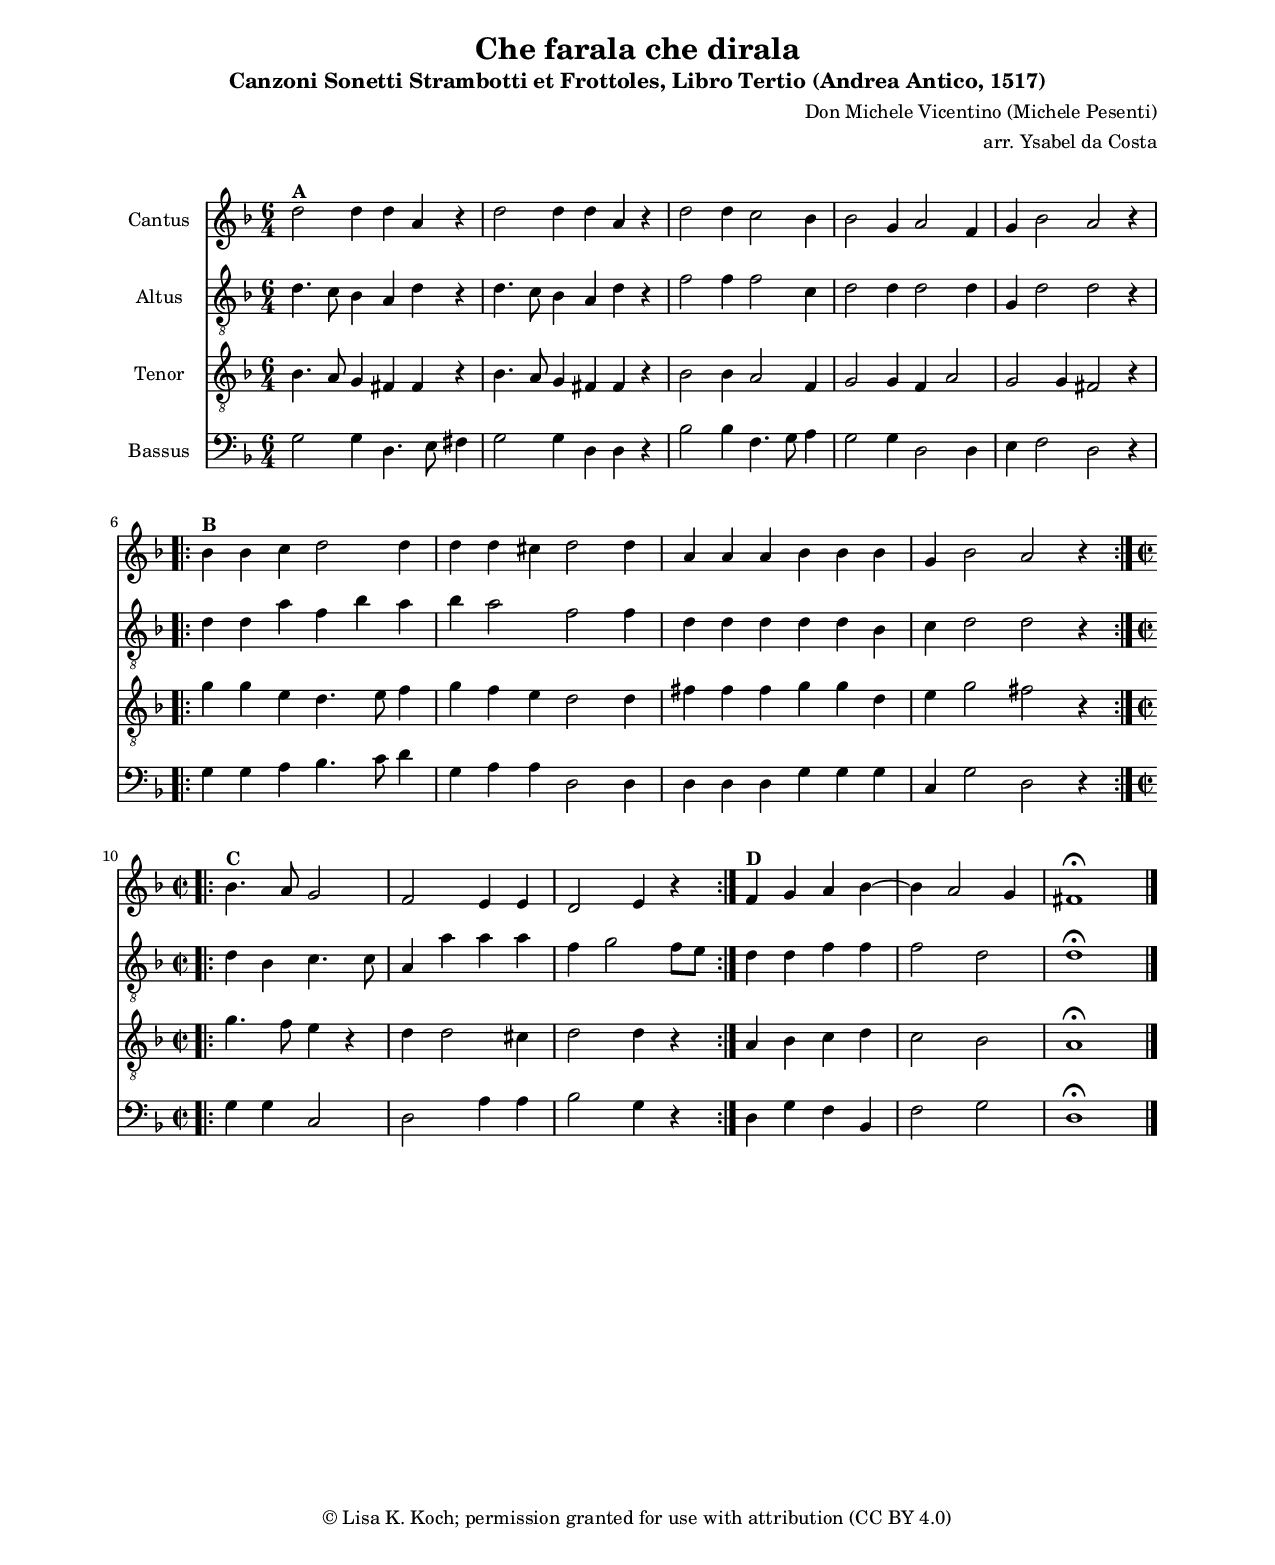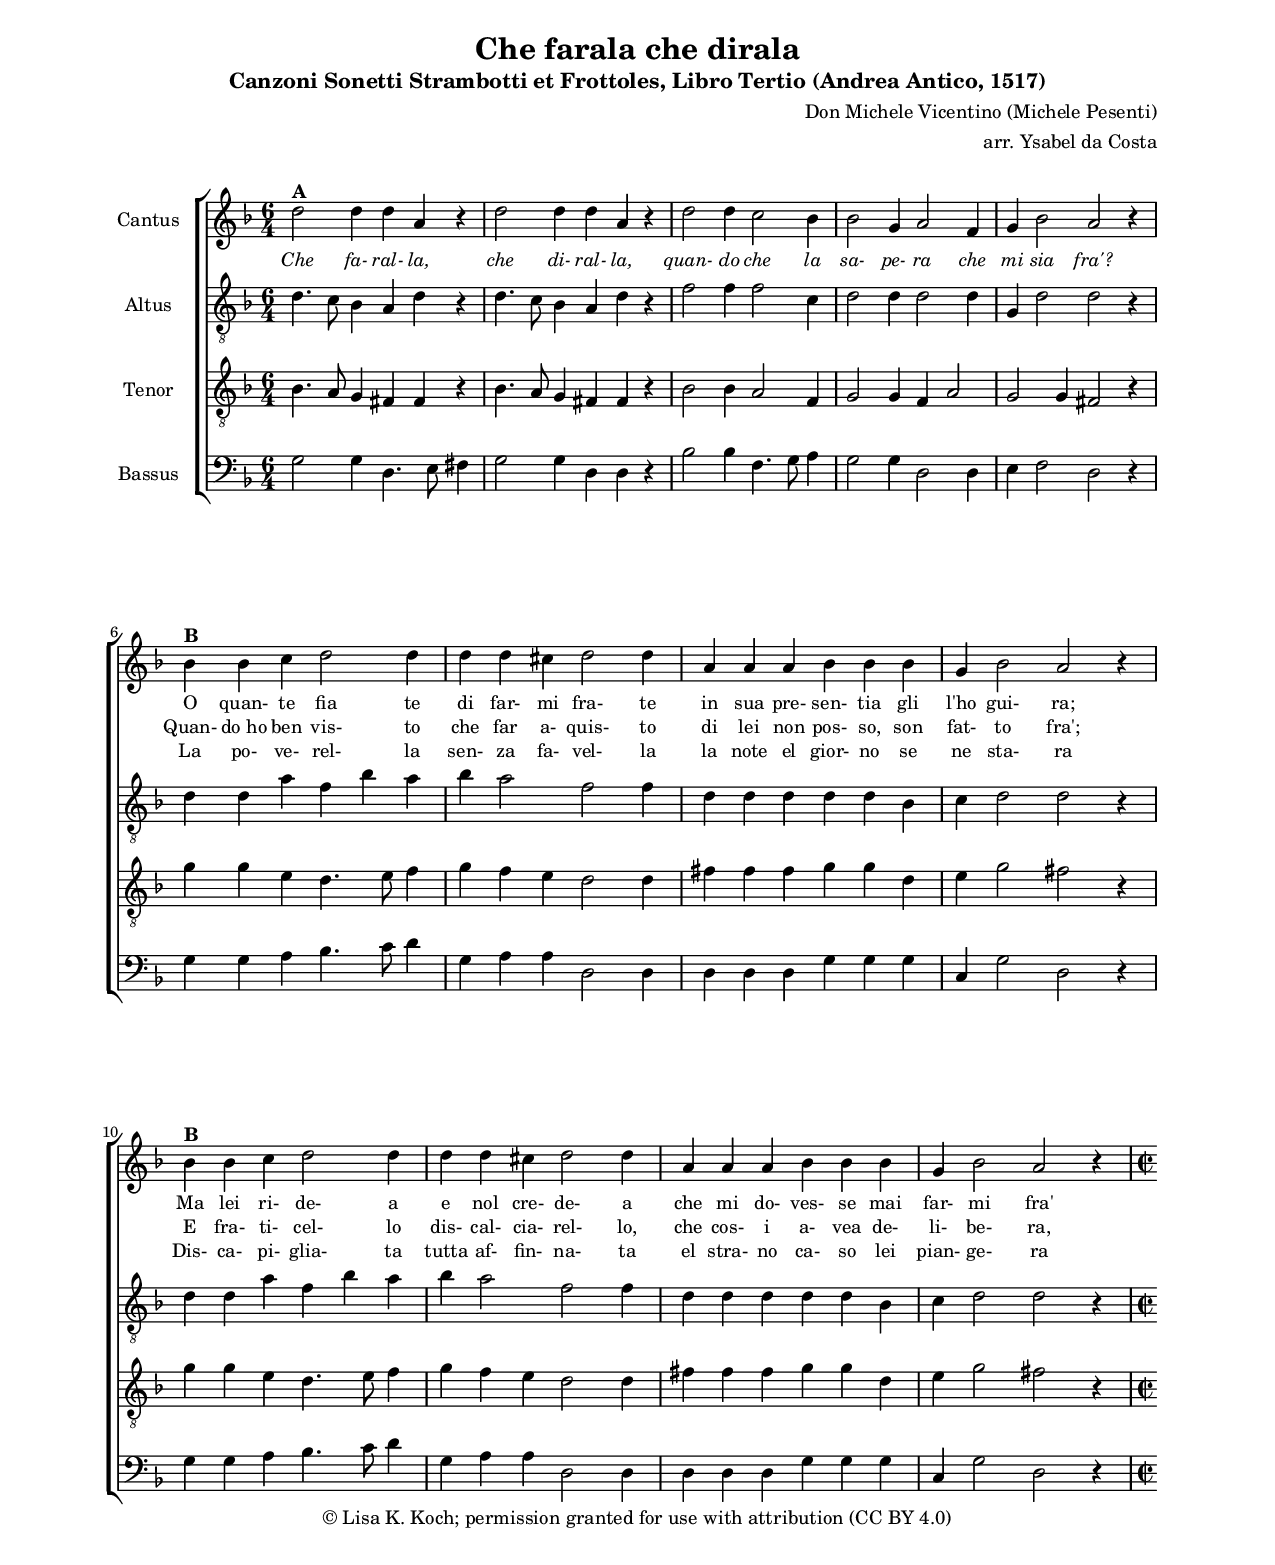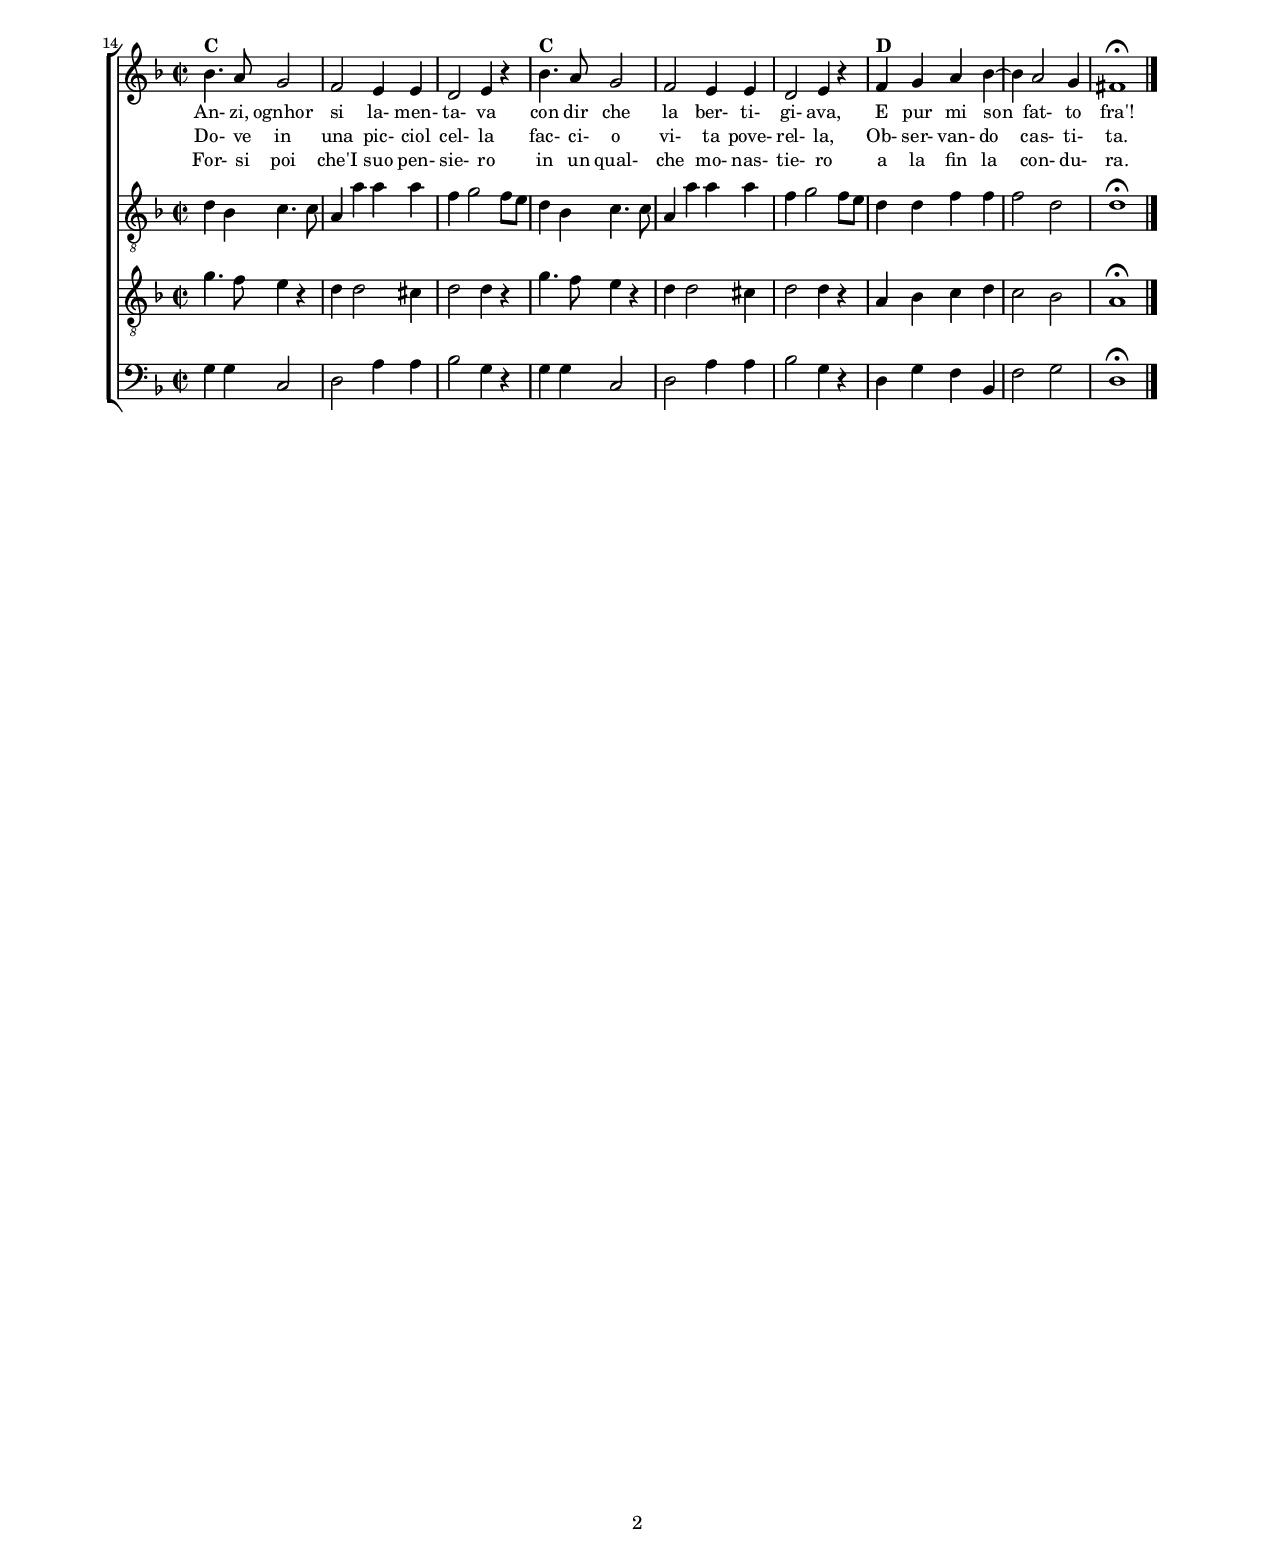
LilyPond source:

\version "2.18.2"
% This file prints two versions of the music -- with and without lyrics -- and produces MIDI output

\header {
    title = "Che farala che dirala"
    subtitle = "Canzoni Sonetti Strambotti et Frottoles, Libro Tertio (Andrea Antico, 1517)"
    arranger = "arr. Ysabel da Costa"
    composer = "Don Michele Vicentino (Michele Pesenti)"
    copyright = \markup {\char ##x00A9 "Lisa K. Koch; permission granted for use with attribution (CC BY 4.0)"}
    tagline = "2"
    }

#(set-global-staff-size 16.4616264567)
\paper {
    first-page-number = 0
    print-page-number = ##f
    paper-width = 21.59\cm
    paper-height = 27.94\cm
    top-margin = 1.27\cm
    bottom-margin = 1.27\cm
    left-margin = 2.0\cm
    right-margin = 2.0\cm
    between-system-space = 1.87\cm
    page-top-space = 1.01\cm
    }

% Music %%%%%%%%%%%%%%%%%%%%%%%%%%%%%%%%%

CantusMusic =  \relative d'' {
    \clef "treble" \key d \minor \time 6/4 
       \once \hide Score.MetronomeMark
       \tempo 4 = 180  % this doesn't print, but it may help with the MIDI output
    d2 ^\markup{ \bold {A} } 
    d4 d4 a4 r4 | % 2
    d2 d4 d4 a4 r4 | % 3
    d2 d4 c2 bes4 | % 4
    bes2 g4 a2 f4 | % 5
    g4 bes2 a2 r4 \break \repeat volta 2 {
        | % 6
        bes4 ^\markup{ \bold {B} } bes4 c4 d2 d4 | % 7
        d4 d4 cis4 d2 d4 | % 8
        a4 a4 a4 bes4 bes4 bes4 | % 9
        g4 bes2 a2 r4 }
    \break \repeat volta 2 {
        | %\barNumberCheck #10
        \time 2/2 
        bes4. ^\markup{ \bold {C} } a8 g2 | % 11
        f2 e4 e4 | % 12
        d2 e4 r4 
        \override Staff.TimeSignature.break-visibility = #all-invisible
}
    | % 13
    f4 ^\markup{ \bold {D} } g4 a4 bes4 ~ | % 14
    bes4 a2 g4 | % 15
    fis1 ^\fermata \bar "|."
    }

AltusMusic =  \relative d' {
    \clef "treble_8" \key d \minor \time 6/4 d4. c8 
    bes4 a4 d4 r4 | % 2
    d4. c8 bes4 a4 d4 r4 | % 3
    f2 f4 f2 c4 | % 4
    d2 d4 d2 d4 | % 5
    g,4 d'2 d2 r4 \break \repeat volta 2 {
        | % 6
        d4 d4 a'4 f4 bes4 a4 | % 7
        bes4 a2 f2 f4 | % 8
        d4 d4 d4 d4 d4 bes4 | % 9
        c4 d2 d2 r4 }
    \break \repeat volta 2 {
        | %\barNumberCheck #10
        \time 2/2  
        d4 bes4 c4. c8 | % 11
        a4 a'4 a4 a4 | % 12
        f4 g2 f8 [ e8 ] 
        \override Staff.TimeSignature.break-visibility = #all-invisible
}
    | % 13
    d4 d4 f4 f4 | % 14
    f2 d2 | % 15
    d1 ^\fermata \bar "|."
    }

TenorMusic =  \relative bes {
    \clef "treble_8" \key d \minor \time 6/4 
    bes4. a8 g4 fis4 fis4 r4 | % 2
    bes4. a8 g4 fis4 fis4 r4 | % 3
    bes2 bes4 a2 f4 | % 4
    g2 g4 f4 a2 | % 5
    g2 g4 fis2 r4 \break \repeat volta 2 {
        | % 6
        g'4 g4 e4 d4. e8 f4 | % 7
        g4 f4 e4 d2 d4 | % 8
        fis4 fis4 fis4 g4 g4 d4 | % 9
        e4 g2 fis2 r4 }
    \break \repeat volta 2 {
        | %\barNumberCheck #10
        \time 2/2  
        g4. f8 e4 r4 | % 11
        d4 d2 cis4 | % 12
        d2 d4 r4 
        \override Staff.TimeSignature.break-visibility = #all-invisible
}
    | % 13
    a4 bes4 c4 d4 | % 14
    c2 bes2 | % 15
    a1 ^\fermata \bar "|."
    }

BassusMusic =  \relative g {
    \clef "bass" \key d \minor \time 6/4 g2 g4 d4. e8 fis4 | % 2
    g2 g4 d4 d4 r4 | % 3
    bes'2 bes4 f4. g8 a4 | % 4
    g2 g4 d2 d4 | % 5
    e4 f2 d2 r4 \break \repeat volta 2 {
        | % 6
        g4 g4 a4 bes4. c8 d4 | % 7
        g,4 a4 a4 d,2 d4 | % 8
        d4 d4 d4 g4 g4 g4 | % 9
        c,4 g'2 d2 r4 }
    \break \repeat volta 2 {
        | %\barNumberCheck #10
        \time 2/2  
        g4 g4 c,2 | % 11
        d2 a'4 a4 | % 12
        bes2 g4 r4 
        \override Staff.TimeSignature.break-visibility = #all-invisible
}
    | % 13
    d4 g4 f4 bes,4 | % 14
    f'2 g2 | % 15
    d1 ^\fermata \bar "|."
    }

% Lyrics %%%%%%%%%%%%%%%%%%%%%%%%%%%%%%%%%%%%%%%%%
% pls let me know if you have suggestions concerning the assignment of syllables to notes

Refrain = \lyricmode {\small
\override LyricText.font-shape = #'italic {Che fa- ral- la, che di- ral- la,
quan- do che la sa- pe- ra
che mi sia fra'?}
}

FirstVerse = \lyricmode {\small
\override LyricText.font-shape = #'normal {O quan- te fia te
di far- mi fra- te
in sua pre- sen- tia gli l'ho gui- ra;
Ma lei ri- de- a
e nol cre- de- a
che mi do- ves- se mai far- mi fra'
An- zi, ognhor si la- men- ta- va
con dir che la ber- ti- gi- ava,
E pur mi son fat- to fra'!}}

SecondVerse = \lyricmode {\small
Quan- "do ho" ben vis- to
che far a- quis- to
di lei non pos- so, son fat- to fra';
E fra- ti- cel- lo
dis- cal- cia- rel- lo,
che cos- i a- vea de- li- be- ra,
Do- ve in una pic- ciol cel- la
fac- ci- o vi- ta pove- rel- la,
Ob- ser- van- do cas- ti- ta.}

ThirdVerse = \lyricmode {\small
La po- ve- rel- la
sen- za fa- vel- la
la note el gior- no se ne sta- ra
Dis- ca- pi- glia- ta
tutta af- fin- na- ta
el stra- no ca- so lei pian- ge- ra
For- si poi che'I suo pen- sie- ro
in un qual- che mo- nas- tie- ro
a la fin la con- du- ra.}

% Scores %%%%%%%%%%%%%%%%%%%%%%%%%%%%%%%%%

%% We need two separate score definitions -- 
%%  1st prints music w repeats folded, 2nd prints music + lyrics w repeats unfolded plus MIDI

%  First score for music printout with repeats folded
%  It has a layout command but no midi output
%  This version is for the instrumental musicians, it fits on one page

\bookpart{
\score {
    <<
            \new Staff <<
                \set Staff.instrumentName = "Cantus"
                \context Staff << 
                    \context Voice = "CantusMusic" { \CantusMusic }
                    >>
                >>

                \new Staff <<
                    \set Staff.instrumentName = "Altus"
                    \context Staff << 
                        \context Voice = "AltusMusic" { \AltusMusic }
                        >>
                    >>

                \new Staff <<
                    \set Staff.instrumentName = "Tenor"
                    \context Staff << 
                        \context Voice = "TenorMusic" { \TenorMusic }
                        >>
                    >>
                
            \new Staff <<
                \set Staff.instrumentName = "Bassus"
                \context Staff << 
                    \context Voice = "BassusMusic" { \BassusMusic }
                    >>
                >>
        >>
    \layout {}
    }
}

% Second score prints music with lyrics below the Cantus staff -- all repeats unfolded
% MIDI output included for this one
% The 3rd verse is listed here before the second because verses stack from the bottom up
% The verses will print in the correct order -- this is a workaround for a Lilypond oddity

\bookpart{
    \score {
    \unfoldRepeats {
 \new ChoirStaff <<
    <<
            \new Staff <<
%                \set Staff.shortInstrumentName = "C"
                \set Staff.instrumentName = "Cantus"
                \context Staff << 
                    \context Voice = "Cantus" { \CantusMusic }
                    >>
                >>
                \new Lyrics = "Words" \lyricsto "Cantus" {\Refrain  <<
        \FirstVerse
	\new Lyrics \with { alignBelowContext = #"Words" } \ThirdVerse
	\new Lyrics \with { alignBelowContext = #"Words" } \SecondVerse
  	    >>
	}

                \new Staff <<
                    \set Staff.instrumentName = "Altus"
%                    \set Staff.shortInstrumentName = "A"
                    \context Staff << 
                        \context Voice = "Altus" { \AltusMusic }
                        >>
                    >>

                \new Staff <<
                    \set Staff.instrumentName = "Tenor"
%                    \set Staff.shortInstrumentName = "T"
                    \context Staff << 
                        \context Voice = "Tenor" { \TenorMusic }
                        >>
                    >>
                
            \new Staff <<
                \set Staff.instrumentName = "Bassus"
%                \set Staff.shortInstrumentName = "B"
                \context Staff << 
                    \context Voice = "Bassus" { \BassusMusic }
                    >>
                >>
        >>
>>        }
    \layout {}
    \midi {}
    }
}
